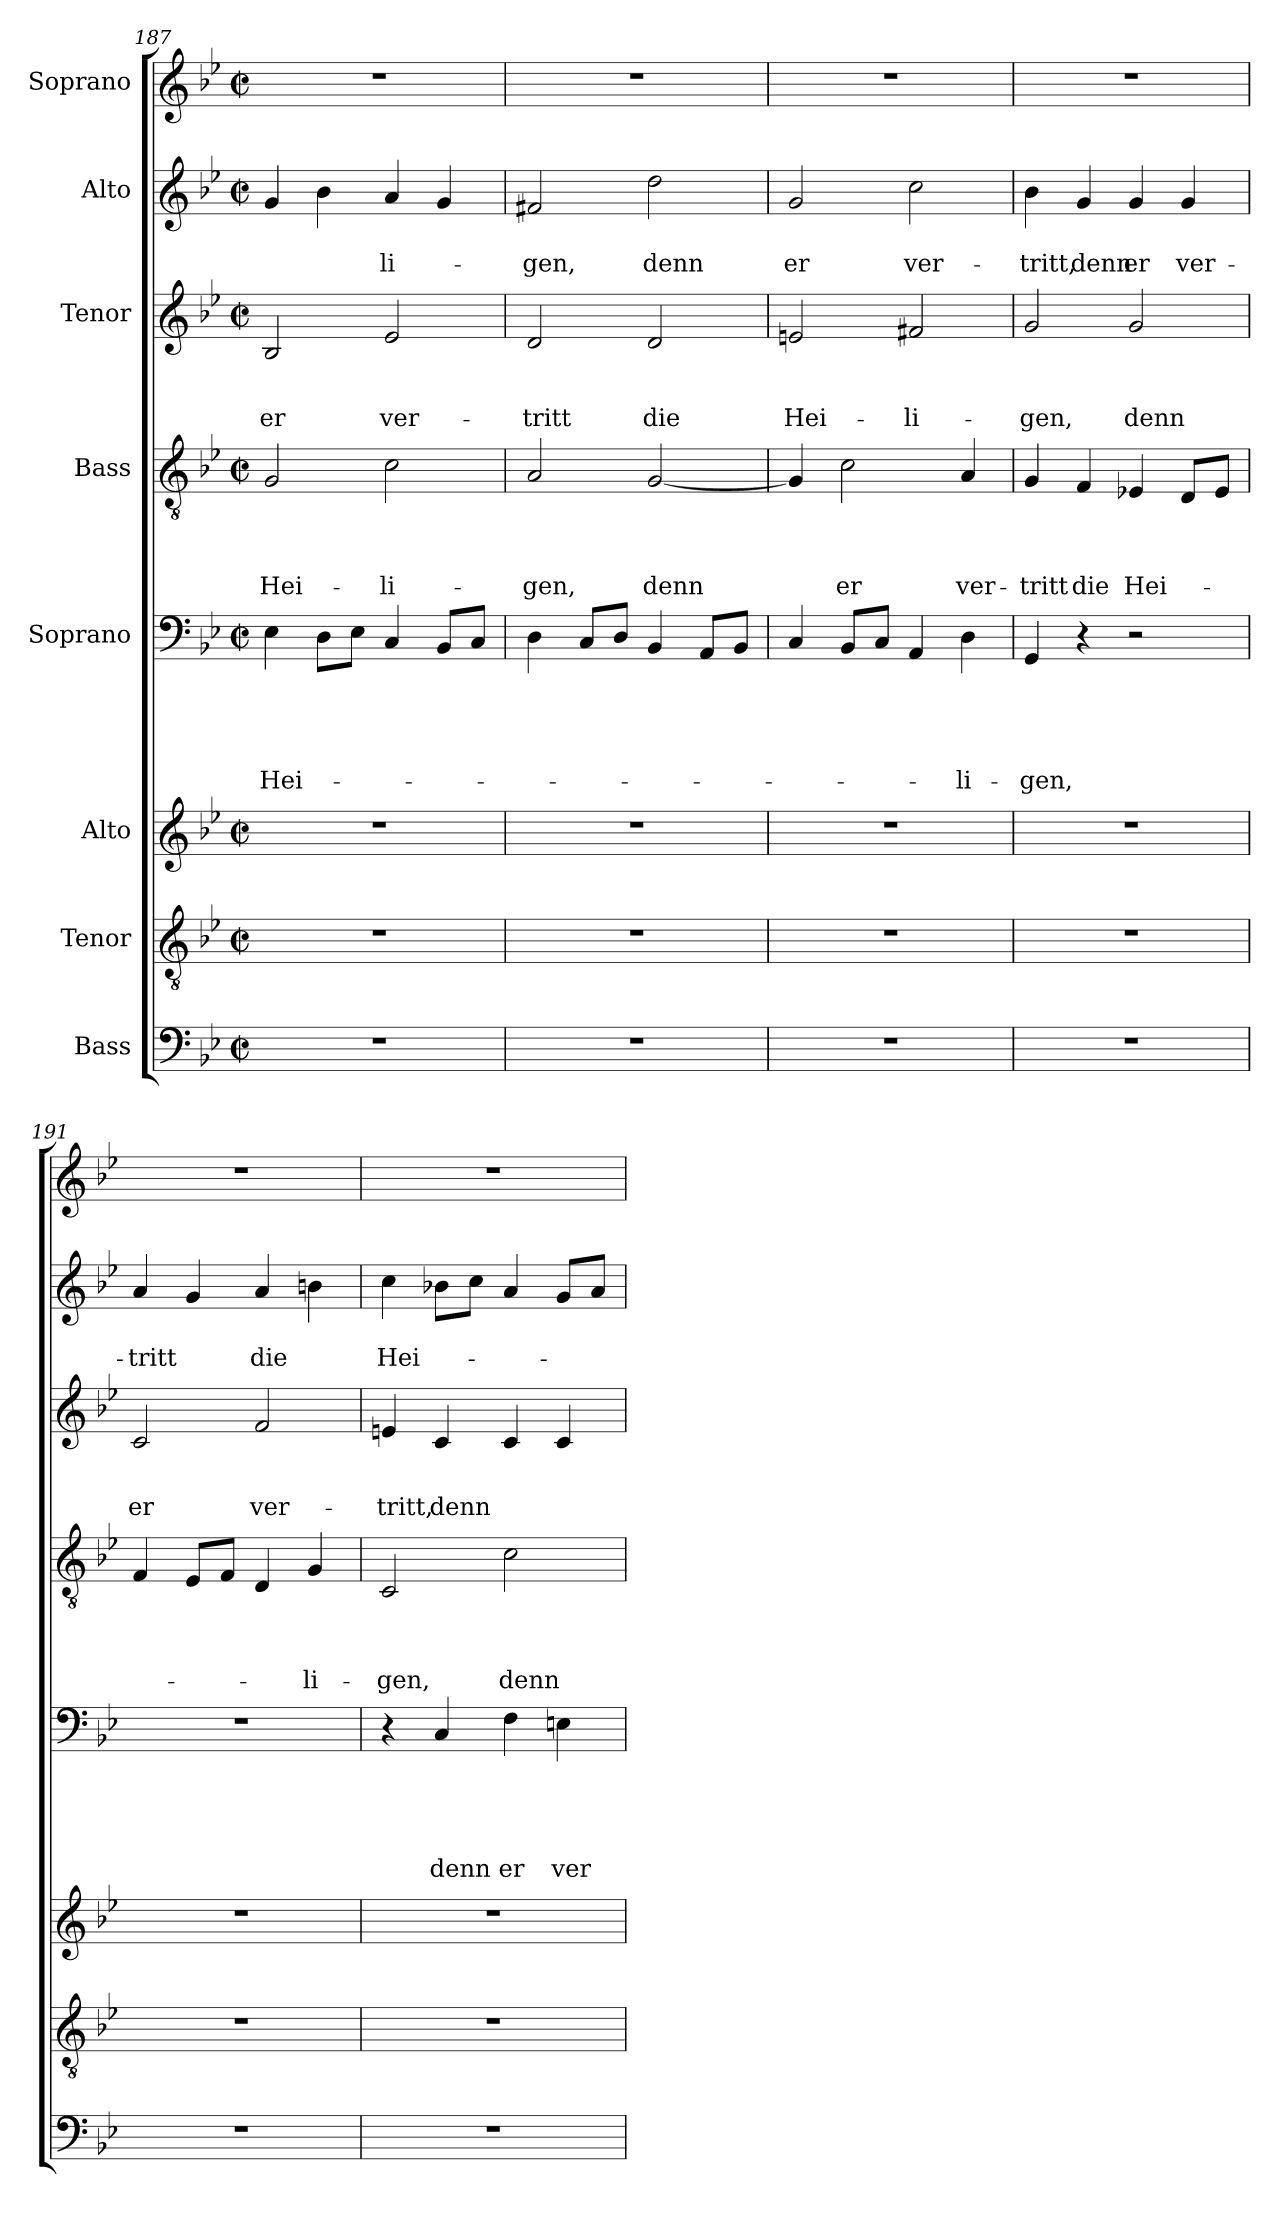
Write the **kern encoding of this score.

**kern	**kern	**kern	**kern	**text	**text	**text	**text	**text	**kern	**text	**text	**text	**text	**kern	**text	**text	**text	**kern	**text	**text	**kern
*part8	*part7	*part6	*part5	*part5	*part5	*part5	*part5	*part5	*part4	*part4	*part4	*part4	*part4	*part3	*part3	*part3	*part3	*part2	*part2	*part2	*part1
*staff8	*staff7	*staff6	*staff5	*staff5	*staff5	*staff5	*staff5	*staff5	*staff4	*staff4	*staff4	*staff4	*staff4	*staff3	*staff3	*staff3	*staff3	*staff2	*staff2	*staff2	*staff1
*I"Bass	*I"Tenor	*I"Alto	*I"Soprano	*	*	*	*	*	*I"Bass	*	*	*	*	*I"Tenor	*	*	*	*I"Alto	*	*	*I"Soprano
*clefF4	*clefGv2	*clefG2	*clefF4	*	*	*	*	*	*clefGv2	*	*	*	*	*clefG2	*	*	*	*clefG2	*	*	*clefG2
*k[b-e-]	*k[b-e-]	*k[b-e-]	*k[b-e-]	*	*	*	*	*	*k[b-e-]	*	*	*	*	*k[b-e-]	*	*	*	*k[b-e-]	*	*	*k[b-e-]
*B-:	*B-:	*B-:	*B-:	*	*	*	*	*	*B-:	*	*	*	*	*B-:	*	*	*	*B-:	*	*	*B-:
*M2/2	*M2/2	*M2/2	*M2/2	*	*	*	*	*	*M2/2	*	*	*	*	*M2/2	*	*	*	*M2/2	*	*	*M2/2
*met(c|)	*met(c|)	*met(c|)	*met(c|)	*	*	*	*	*	*met(c|)	*	*	*	*	*met(c|)	*	*	*	*met(c|)	*	*	*met(c|)
=187	=187	=187	=187	=187	=187	=187	=187	=187	=187	=187	=187	=187	=187	=187	=187	=187	=187	=187	=187	=187	=187
!	!	!	!	!	!	!	!	!LO:LY:b	!	!	!	!	!LO:LY:b	!	!	!	!LO:LY:b	!	!	!	!
1r	1r	1r	4E-\	.	.	.	.	Hei-	2G/	.	.	.	Hei-	2B-/	.	.	er	4g/	.	.	1r
.	.	.	8D\L	.	.	.	.	.	.	.	.	.	.	.	.	.	.	4b-\	.	.	.
.	.	.	8E-\J	.	.	.	.	.	.	.	.	.	.	.	.	.	.	.	.	.	.
!	!	!	!	!	!	!	!	!	!	!	!	!	!LO:LY:b	!	!	!	!LO:LY:b	!	!	!LO:LY:b	!
.	.	.	4C/	.	.	.	.	.	2c\	.	.	.	-li-	2e-/	.	.	ver-	4a/	.	-li-	.
.	.	.	8BB-/L	.	.	.	.	.	.	.	.	.	.	.	.	.	.	4g/	.	.	.
.	.	.	8C/J	.	.	.	.	.	.	.	.	.	.	.	.	.	.	.	.	.	.
=188	=188	=188	=188	=188	=188	=188	=188	=188	=188	=188	=188	=188	=188	=188	=188	=188	=188	=188	=188	=188	=188
!	!	!	!	!	!	!	!	!	!	!	!	!	!LO:LY:b	!	!	!	!LO:LY:b	!	!	!LO:LY:b	!
1r	1r	1r	4D\	.	.	.	.	.	2A/	.	.	.	-gen,	2d/	.	.	-tritt	2f#X/	.	-gen,	1r
.	.	.	8C/L	.	.	.	.	.	.	.	.	.	.	.	.	.	.	.	.	.	.
.	.	.	8D/J	.	.	.	.	.	.	.	.	.	.	.	.	.	.	.	.	.	.
!	!	!	!	!	!	!	!	!	!	!	!	!	!LO:LY:b	!	!	!	!LO:LY:b	!	!	!LO:LY:b	!
.	.	.	4BB-/	.	.	.	.	.	[>2G/	.	.	.	denn	2d/	.	.	die	2dd\	.	denn	.
.	.	.	8AA/L	.	.	.	.	.	.	.	.	.	.	.	.	.	.	.	.	.	.
.	.	.	8BB-/J	.	.	.	.	.	.	.	.	.	.	.	.	.	.	.	.	.	.
!!LO:PB:g=z
=189	=189	=189	=189	=189	=189	=189	=189	=189	=189	=189	=189	=189	=189	=189	=189	=189	=189	=189	=189	=189	=189
!	!	!	!	!	!	!	!	!	!	!	!	!	!	!	!	!	!LO:LY:b	!	!	!LO:LY:b	!
1r	1r	1r	4C/	.	.	.	.	.	4G/]	.	.	.	.	2en/	.	.	Hei-	2g/	.	er	1r
!	!	!	!	!	!	!	!	!	!	!	!	!	!LO:LY:b	!	!	!	!	!	!	!	!
.	.	.	8BB-/L	.	.	.	.	.	2c\	.	.	.	er	.	.	.	.	.	.	.	.
.	.	.	8C/J	.	.	.	.	.	.	.	.	.	.	.	.	.	.	.	.	.	.
!	!	!	!	!	!	!	!	!	!	!	!	!	!	!	!	!	!LO:LY:b	!	!	!LO:LY:b	!
.	.	.	4AA/	.	.	.	.	.	.	.	.	.	.	2f#X/	.	.	-li-	2cc\	.	ver-	.
!	!	!	!	!	!	!	!	!LO:LY:b	!	!	!	!	!LO:LY:b	!	!	!	!	!	!	!	!
.	.	.	4D\	.	.	.	.	-li-	4A/	.	.	.	ver-	.	.	.	.	.	.	.	.
=190	=190	=190	=190	=190	=190	=190	=190	=190	=190	=190	=190	=190	=190	=190	=190	=190	=190	=190	=190	=190	=190
!	!	!	!	!	!	!	!	!LO:LY:b	!	!	!	!	!LO:LY:b	!	!	!	!LO:LY:b	!	!	!LO:LY:b	!
1r	1r	1r	4GG/	.	.	.	.	-gen,	4G/	.	.	.	-tritt	2g/	.	.	-gen,	4b-\	.	-tritt,	1r
!	!	!	!	!	!	!	!	!	!	!	!	!	!LO:LY:b	!	!	!	!	!	!	!LO:LY:b	!
.	.	.	4r	.	.	.	.	.	4F/	.	.	.	die	.	.	.	.	4g/	.	denn	.
!	!	!	!	!	!	!	!	!	!	!	!	!	!LO:LY:b	!	!	!	!LO:LY:b	!	!	!LO:LY:b	!
.	.	.	2r	.	.	.	.	.	4E-X/	.	.	.	Hei-	2g/	.	.	denn	4g/	.	er	.
!	!	!	!	!	!	!	!	!	!	!	!	!	!	!	!	!	!	!	!	!LO:LY:b	!
.	.	.	.	.	.	.	.	.	8D/L	.	.	.	.	.	.	.	.	4g/	.	ver-	.
.	.	.	.	.	.	.	.	.	8E-/J	.	.	.	.	.	.	.	.	.	.	.	.
=191	=191	=191	=191	=191	=191	=191	=191	=191	=191	=191	=191	=191	=191	=191	=191	=191	=191	=191	=191	=191	=191
!	!	!	!	!	!	!	!	!	!	!	!	!	!	!	!	!	!LO:LY:b	!	!	!LO:LY:b	!
1r	1r	1r	1r	.	.	.	.	.	4F/	.	.	.	.	2c/	.	.	er	4a/	.	-tritt	1r
.	.	.	.	.	.	.	.	.	8E-/L	.	.	.	.	.	.	.	.	4g/	.	.	.
.	.	.	.	.	.	.	.	.	8F/J	.	.	.	.	.	.	.	.	.	.	.	.
!	!	!	!	!	!	!	!	!	!	!	!	!	!	!	!	!	!LO:LY:b	!	!	!LO:LY:b	!
.	.	.	.	.	.	.	.	.	4D/	.	.	.	.	2f/	.	.	ver-	4a/	.	die	.
!	!	!	!	!	!	!	!	!	!	!	!	!	!LO:LY:b	!	!	!	!	!	!	!	!
.	.	.	.	.	.	.	.	.	4G/	.	.	.	-li-	.	.	.	.	4bn\	.	.	.
=192	=192	=192	=192	=192	=192	=192	=192	=192	=192	=192	=192	=192	=192	=192	=192	=192	=192	=192	=192	=192	=192
!	!	!	!	!	!	!	!	!	!	!	!	!	!LO:LY:b	!	!	!	!LO:LY:b	!	!	!LO:LY:b	!
1r	1r	1r	4r	.	.	.	.	.	2C/	.	.	.	-gen,	4en/	.	.	-tritt,	4cc\	.	Hei-	1r
!	!	!	!	!	!	!	!	!LO:LY:b	!	!	!	!	!	!	!	!	!LO:LY:b	!	!	!	!
.	.	.	4C/	.	.	.	.	denn	.	.	.	.	.	4c/	.	.	denn	8b-X\L	.	.	.
.	.	.	.	.	.	.	.	.	.	.	.	.	.	.	.	.	.	8cc\J	.	.	.
!	!	!	!	!	!	!	!	!LO:LY:b	!	!	!	!	!LO:LY:b	!	!	!	!	!	!	!	!
.	.	.	4F\	.	.	.	.	er	2c\	.	.	.	denn	4c/	.	.	.	4a/	.	.	.
!	!	!	!	!	!	!	!	!LO:LY:b	!	!	!	!	!	!	!	!	!	!	!	!	!
.	.	.	4En\	.	.	.	.	ver-	.	.	.	.	.	4c/	.	.	.	8g/L	.	.	.
.	.	.	.	.	.	.	.	.	.	.	.	.	.	.	.	.	.	8a/J	.	.	.
=	=	=	=	=	=	=	=	=	=	=	=	=	=	=	=	=	=	=	=	=	=
*-	*-	*-	*-	*-	*-	*-	*-	*-	*-	*-	*-	*-	*-	*-	*-	*-	*-	*-	*-	*-	*-
